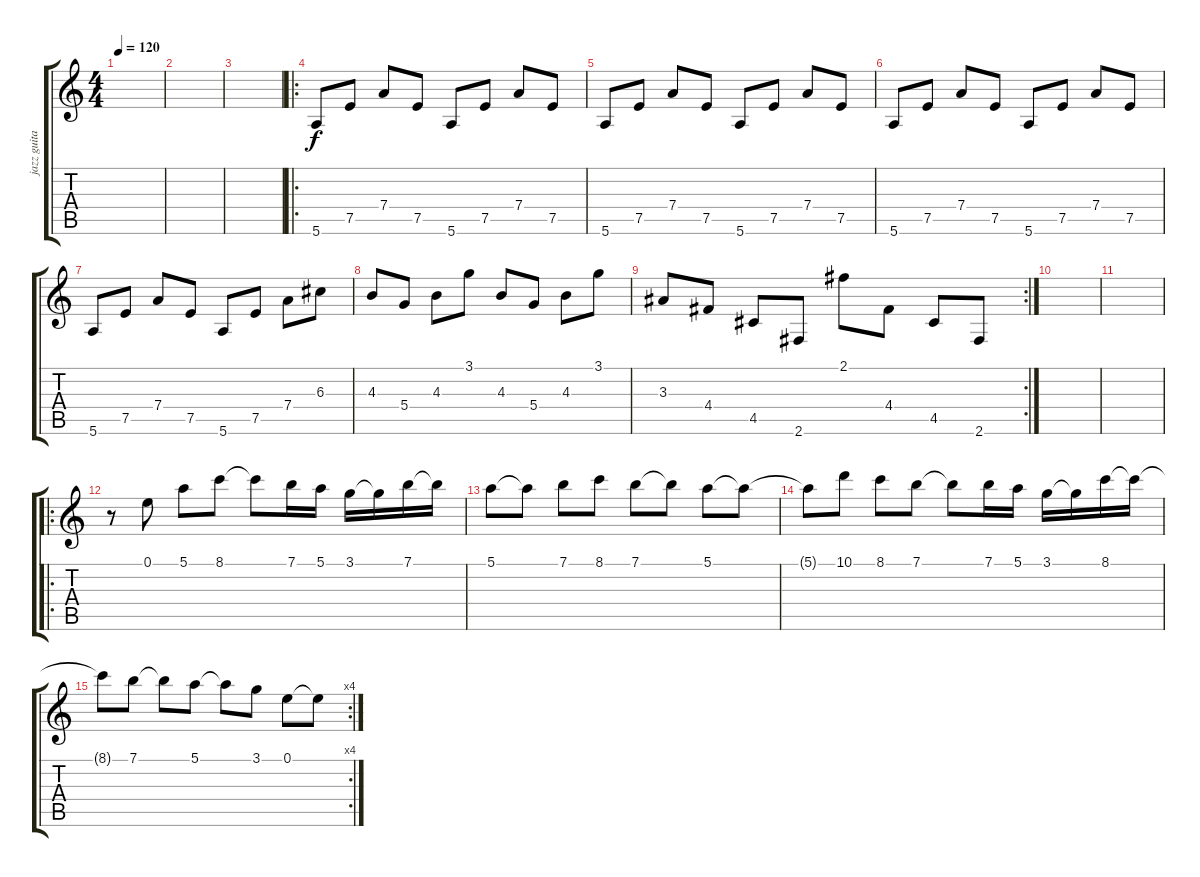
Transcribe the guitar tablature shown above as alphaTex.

\track ("jazz guitar" "jazz guita") {instrument electricguitarjazz}
\staff {score tabs}
\tuning (E4 B3 G3 D3 A2 E2) {hide}
\ts (4 4)
\tempo 120
\clef g2
\ks c
|
|
|
\ro
5.6.8 7.5.8 7.4.8 7.5.8 5.6.8 7.5.8 7.4.8 7.5.8 |
5.6.8 7.5.8 7.4.8 7.5.8 5.6.8 7.5.8 7.4.8 7.5.8 |
5.6.8 7.5.8 7.4.8 7.5.8 5.6.8 7.5.8 7.4.8 7.5.8 |
5.6.8 7.5.8 7.4.8 7.5.8 5.6.8 7.5.8 7.4.8 6.3.8 |
4.3.8 5.4.8 4.3.8 3.1.8 4.3.8 5.4.8 4.3.8 3.1.8 |
\rc 2
3.3.8 4.4.8 4.5.8 2.6.8 2.1.8 4.4.8 4.5.8 2.6.8 |
|
|
\ro
r.8 0.1.8 5.1.8 8.1.8 8.1{t}.8 7.1.16 5.1.16 3.1.16 3.1{t}.16 7.1.16 7.1{t}.16 |
5.1.8 5.1{t}.8 7.1.8 8.1.8 7.1.8 7.1{t}.8 5.1.8 5.1{t}.8 |
5.1{t}.8 10.1.8 8.1.8 7.1.8 7.1{t}.8 7.1.16 5.1.16 3.1.16 3.1{t}.16 8.1.16 8.1{t}.16 |
\rc 4
8.1{t}.8 7.1.8 7.1{t}.8 5.1.8 5.1{t}.8 3.1.8 0.1.8 0.1{t}.8
